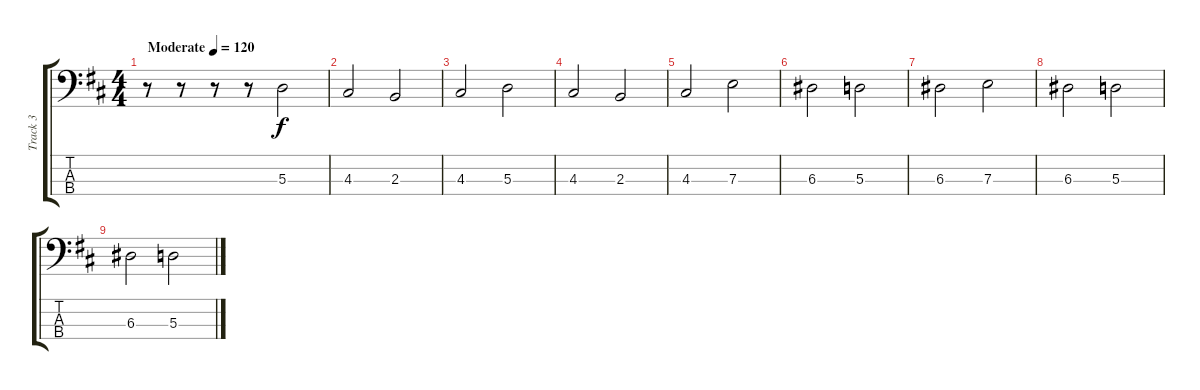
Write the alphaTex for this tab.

\track ("Track 3" "Track 3") {instrument fretlessbass}
\staff {score tabs}
\tuning (G2 D2 A1 E1) {hide}
\ts (4 4)
\tempo (120 "Moderate")
\clef f4
\ks d
r.8{dy f instrument fretlessbass} r.8 r.8 r.8 5.3.2 |
4.3.2 2.3.2 |
4.3.2 5.3.2 |
4.3.2 2.3.2 |
4.3.2 7.3.2 |
6.3.2 5.3.2 |
6.3.2 7.3.2 |
6.3.2 5.3.2 |
6.3.2 5.3.2
